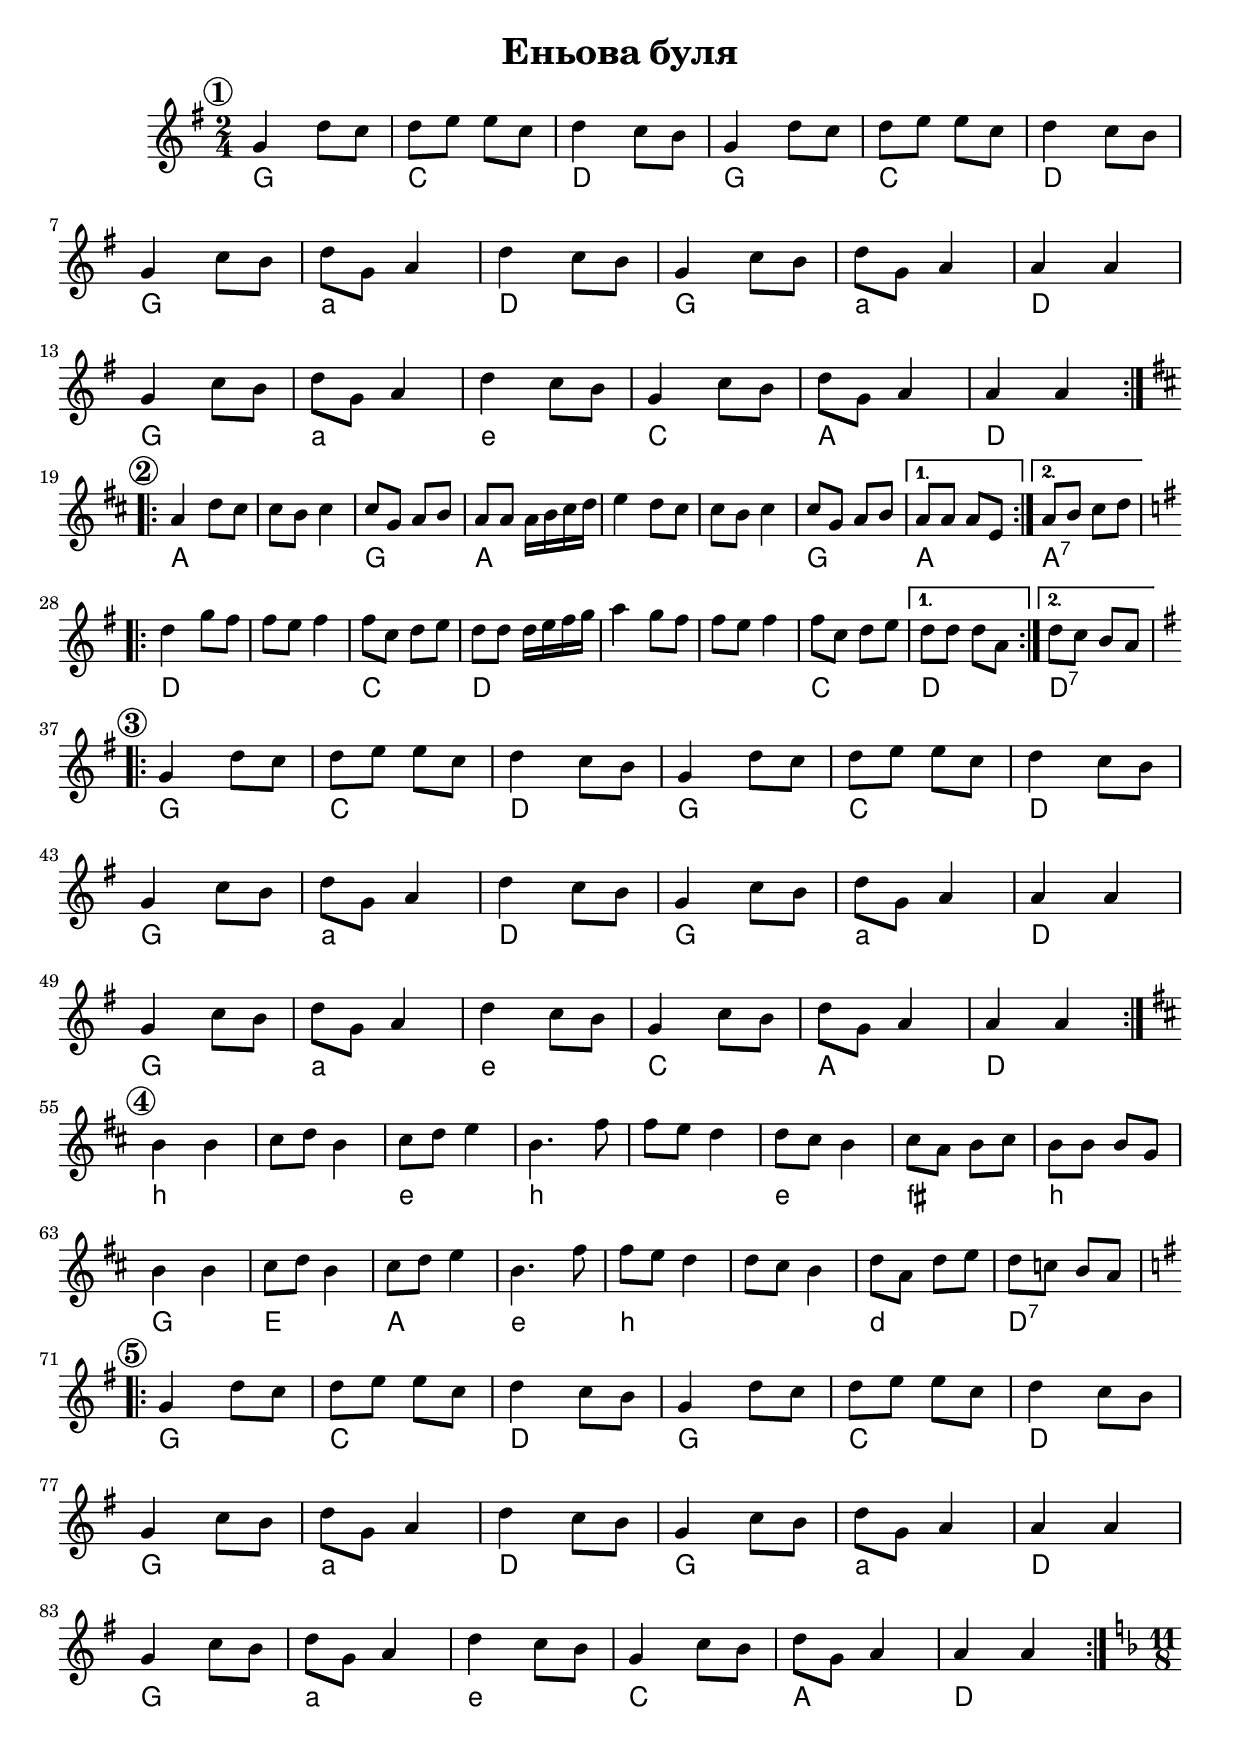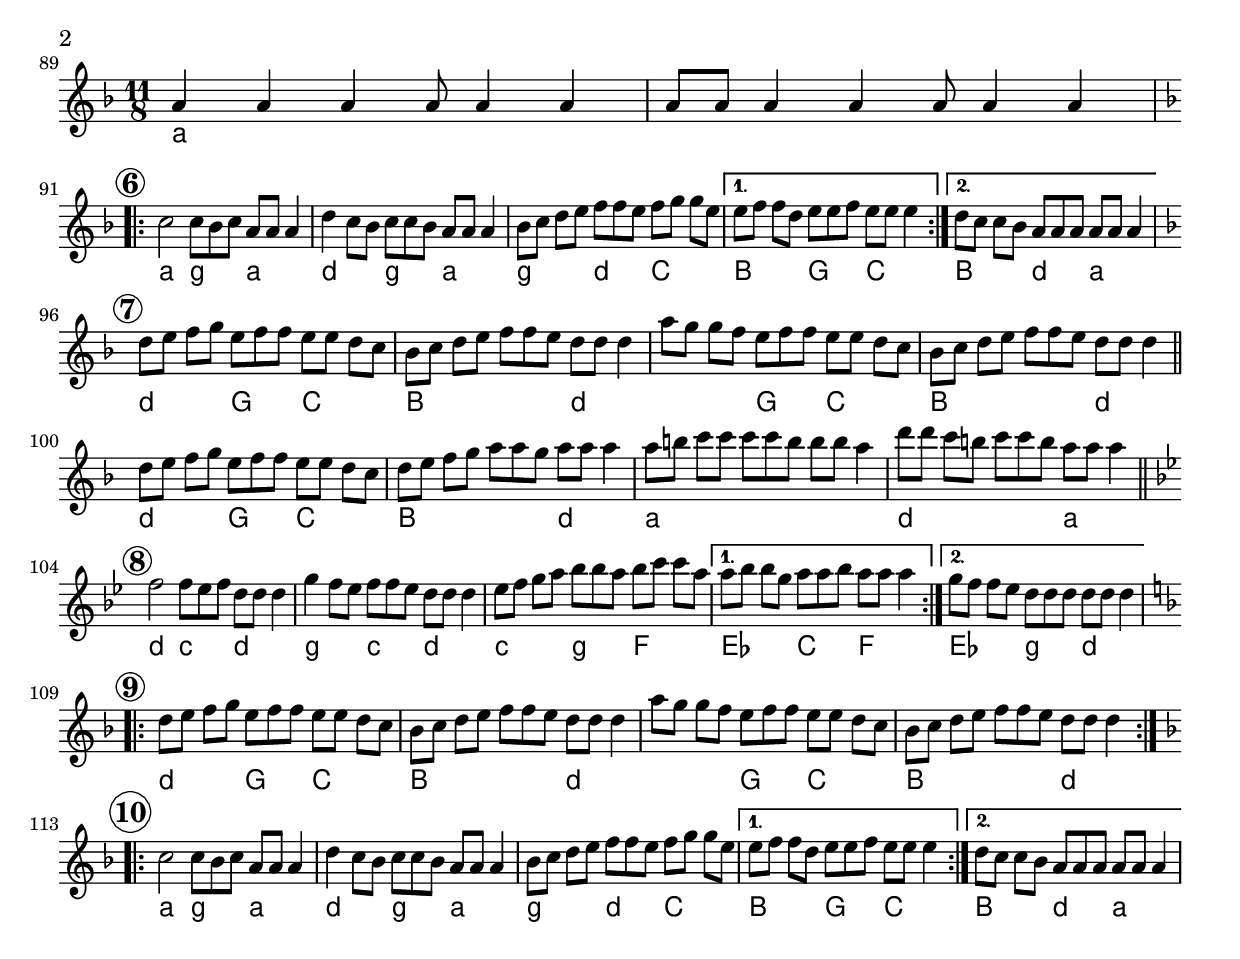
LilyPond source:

\version "2.22.1"
\include "deutsch.ly"

aMelody = \relative c'' {
  \key g \major
  \repeat volta 2 {
    g4 d'8 c | d8 e e c | d4 c8 h | g4 d'8 c | d8 e e c | d4 c8 h | \break
    g4 c8 h | d8 g, a4 | d4 c8 h | g4 c8 h | d8 g, a4 | a4 a | \break
    g4 c8 h | d8 g, a4 | d4 c8 h | g4 c8 h | d8 g, a4 | a4 a |
  }
}
aChords = \chordmode {
  g2 | c2 | d2 | g2 | c2 | d2
  g2 | a2:m | d2 | g2 | a2:m | d2 |
  g2 | a2:m | e2:m | c2 | a2 | d2 |
}

bMelody = \relative c'' {
  \key d \major
  \repeat volta 2 {
    a4 d8 cis | cis8 h cis4 | cis8 g a h | a8 a a16 h cis d | e4 d8 cis | cis8 h cis4 | cis8 g a h |
  }
  \alternative {
    { a8 a a e | }
    { a8 h cis d }
  }
}

bChords = \chordmode {
  a2 | a2 | g2 | a2 | a2 | a2 | g2 |
  a2 |
  a2:7 |
}

cMelody = \relative c'' {
  \key g \major
  \repeat volta 2 {
    d4 g8 fis | fis8 e fis4 | fis8 c d e | d8 d d16 e fis g | a4 g8 fis | fis8 e fis4 | fis8 c d e |
  }
  \alternative {
    { d8 d d a }
    { d8 c h a }
  }
}

cChords = \chordmode {
  d2 | d2 | c2 | d2 | d2 | d2 | c2 |
  d2 |
  d2:7 |
}

dMelody = \relative c'' {
  \key h \minor
  h4 h | cis8 d h4 | cis8 d e4 | h4. fis'8 | fis8 e d4 | d8 cis h4 | cis8 a h cis | h8 h h g | \break
  h4 h | cis8 d h4 | cis8 d e4 | h4. fis'8 | fis8 e d4 | d8 cis h4 | d8 a d e | d8 c h a |
}

dChords = \chordmode {
  h2:m | h2:m | e2:m | h2:m | h2:m | e2:m | fis2:m | h2:m |
  g2 | e2 | a2 | e2:m | h2:m | h2:m | d:m | d2:7 |
}

eIntroMelody = \relative c'' {
  \key d \minor
  a4 a a4 a8 a4 a | a8 a a4 a4 a8 a4 a |
}
eIntroChords = \chordmode {
  a2:m s4. s2 | a2:m s4. s2 |
}

% -----------------

eMelody = \relative c'' {
  \key d \minor
  \repeat volta 2 {
    c2 c8 b c a a a4 | d4 c8 b c c b a a a4 | b8 c d e f f e f g g e |
  }
  \alternative {
    { e8 f f d e e f e e e4 }
    { d8 c c b a a a a a a4 }
  }
}
eChords = \chordmode {
  a2:m g4.:m a2:m | d2:m g4.:m a2:m | g2:m d4.:m c2 |
  b2 g4. c2 |
  b2 d4.:m a2:m |
}

fMelody = \relative c'' {
  \key d \minor
  d8 e f g e f f e e d c | b c d e f f e d d d4 | a'8 g g f e f f e e d c | b c d e f f e d d d4 \bar "||"
  d8 e f g e f f e e d c | d8 e f g a a g a a a4 | a8 h c c c c h h h a4 | d8 d c h c c h a a a4 \bar "||"
}
fChords = \chordmode {
  d2:m g4. c2 | b2 s4. d2:m | d2:m g4. c2 | b2 s4. d2:m |
  d2:m g4. c2 | b2 s4. d2:m | a2:m s4. s2 | d2:m s4. a2:m |
}

gMelody = \relative c'' {
  \key d \minor
  \repeat volta 2 {
    d8 e f g e f f e e d c | b c d e f f e d d d4 | a'8 g g f e f f e e d c | b c d e f f e d d d4 |
  }
}
gChords = \chordmode {
  d2:m g4. c2 | b2 s4. d2:m | d2:m g4. c2 | b2 s4. d2:m |
}

eniovaBuljaStaff = {
  \clef treble
  \time 2/4
  \mark \markup { \circle { \bold 1 } }
  \aMelody \break
  \mark \markup { \circle { \bold 2 } }
  \bMelody \break
  \cMelody \break
  \mark \markup { \circle { \bold 3 } }
  \aMelody \break
  \mark \markup { \circle { \bold 4 } }
  \dMelody \break
  \mark \markup { \circle { \bold 5 } }
  \aMelody \break

  \pageBreak
  \time 11/8
  \set Timing.beatStructure = #'(2 2 3 2 2)
  \eIntroMelody \break
  \mark \markup { \circle { \bold 6 } }
  \eMelody \break
  \mark \markup { \circle { \bold 7 } }
  \fMelody \break
  \mark \markup { \circle { \bold 8 } }
  \transpose d g \eMelody \break
  \mark \markup { \circle { \bold 9 } }
  \gMelody \break
  \mark \markup { \circle { \bold 10 } }
  \eMelody \break
}

eniovaBuljaChords = {
  \germanChords
  \set chordNameLowercaseMinor = ##t
  \set chordChanges = ##t
  \aChords
  \bChords
  \cChords
  \aChords
  \dChords
  \aChords

  \eIntroChords
  \eChords
  \fChords
  \transpose d g \eChords
  \gChords
  \eChords
}

\header { title = \markup { Еньова буля } }
\score {
  <<
    \new Staff \eniovaBuljaStaff
    \new ChordNames \eniovaBuljaChords
  >>
}

